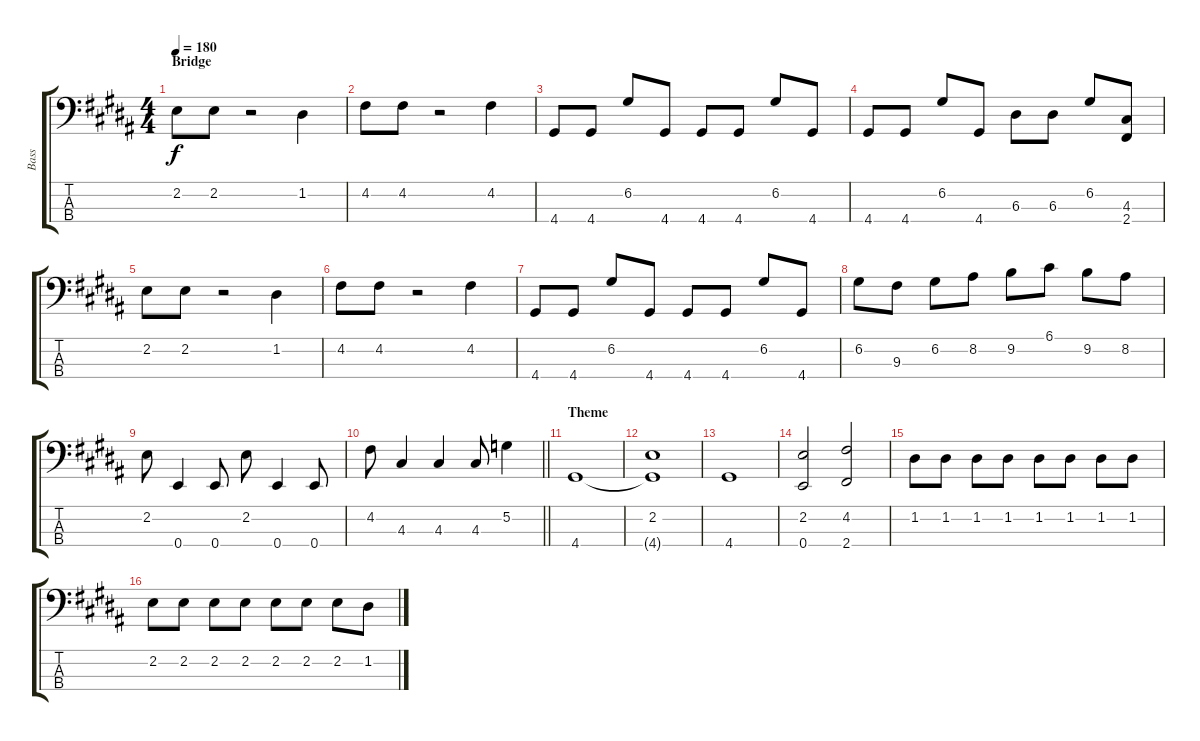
\track ("Bass" "Bass") {instrument electricbassfinger}
\staff {score tabs}
\tuning (G2 D2 A1 E1) {hide}
\ts (4 4)
\section ("" "Bridge")
\tempo 180
\clef f4
\ks g#minor
2.2.8{dy f} 2.2.8 r.2 1.2.4 |
4.2.8 4.2.8 r.2 4.2.4 |
4.4.8 4.4.8 6.2.8 4.4.8 4.4.8 4.4.8 6.2.8 4.4.8 |
4.4.8 4.4.8 6.2.8 4.4.8 6.3.8 6.3.8 6.2.8 (4.3 2.4).8 |
2.2.8 2.2.8 r.2 1.2.4 |
4.2.8 4.2.8 r.2 4.2.4 |
4.4.8 4.4.8 6.2.8 4.4.8 4.4.8 4.4.8 6.2.8 4.4.8 |
6.2.8 9.3.8 6.2.8 8.2.8 9.2.8 6.1.8 9.2.8 8.2.8 |
2.2.8 0.4.4 0.4.8 2.2.8 0.4.4 0.4.8 |
\barLineRight lightlight
4.2.8 4.3.4 4.3.4 4.3.8 5.2.4 |
\section ("" "Theme")
4.4.1 |
(2.2 4.4{t}).1 |
4.4.1 |
(2.2 0.4).2 (4.2 2.4).2 |
1.2.8 1.2.8 1.2.8 1.2.8 1.2.8 1.2.8 1.2.8 1.2.8 |
2.2.8 2.2.8 2.2.8 2.2.8 2.2.8 2.2.8 2.2.8 1.2.8
